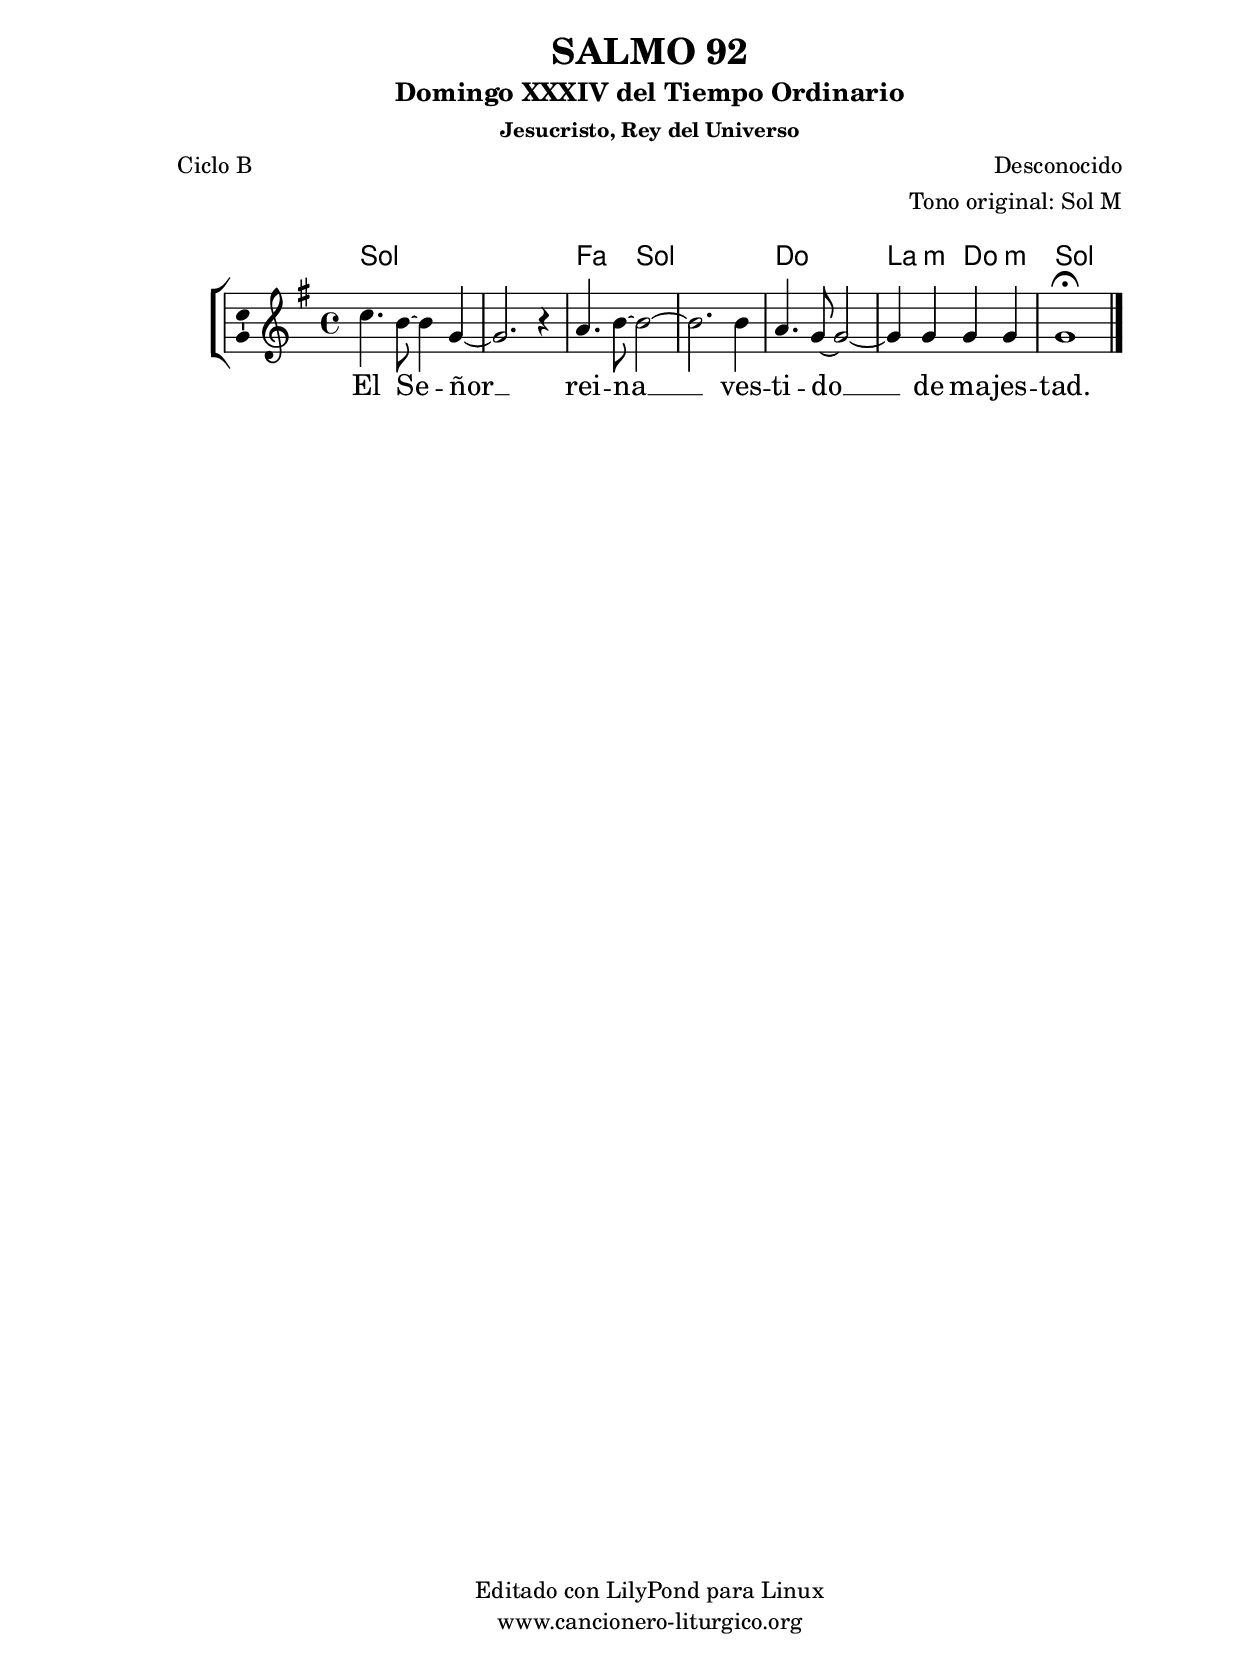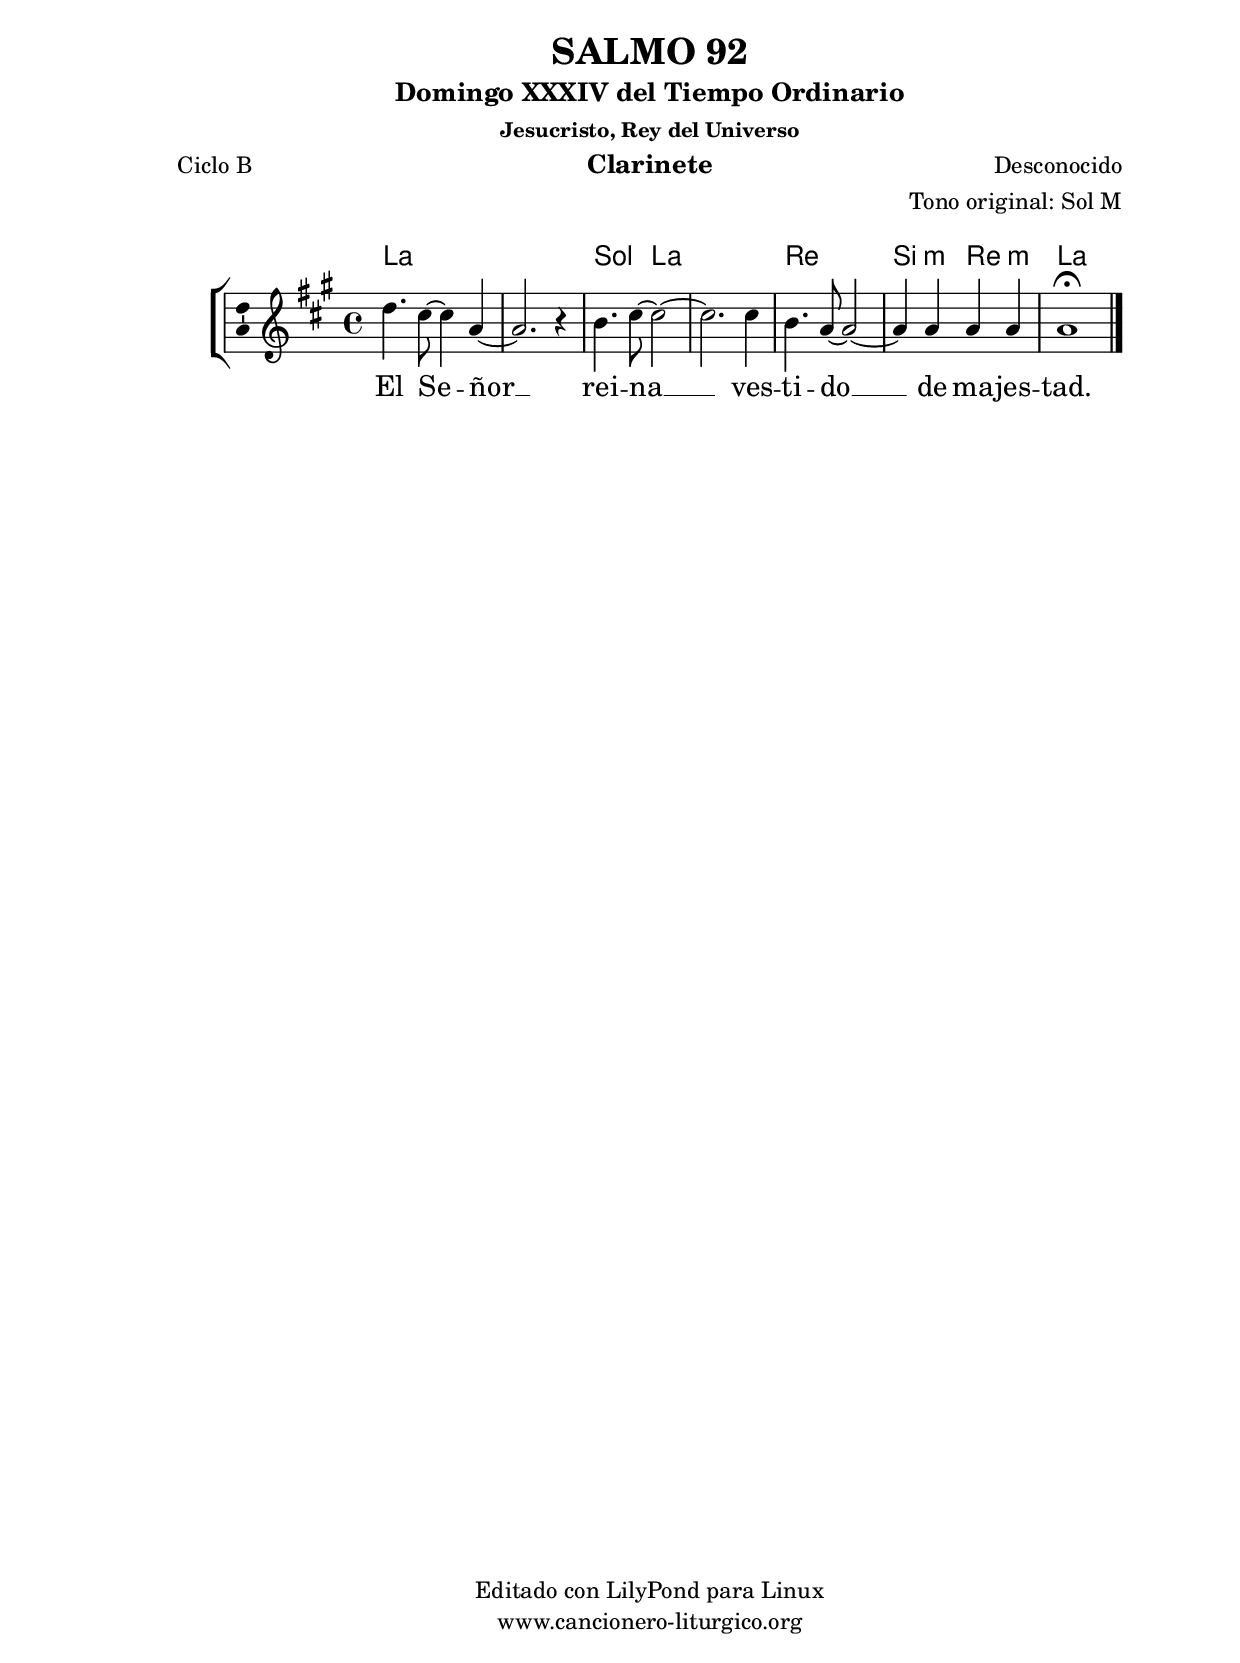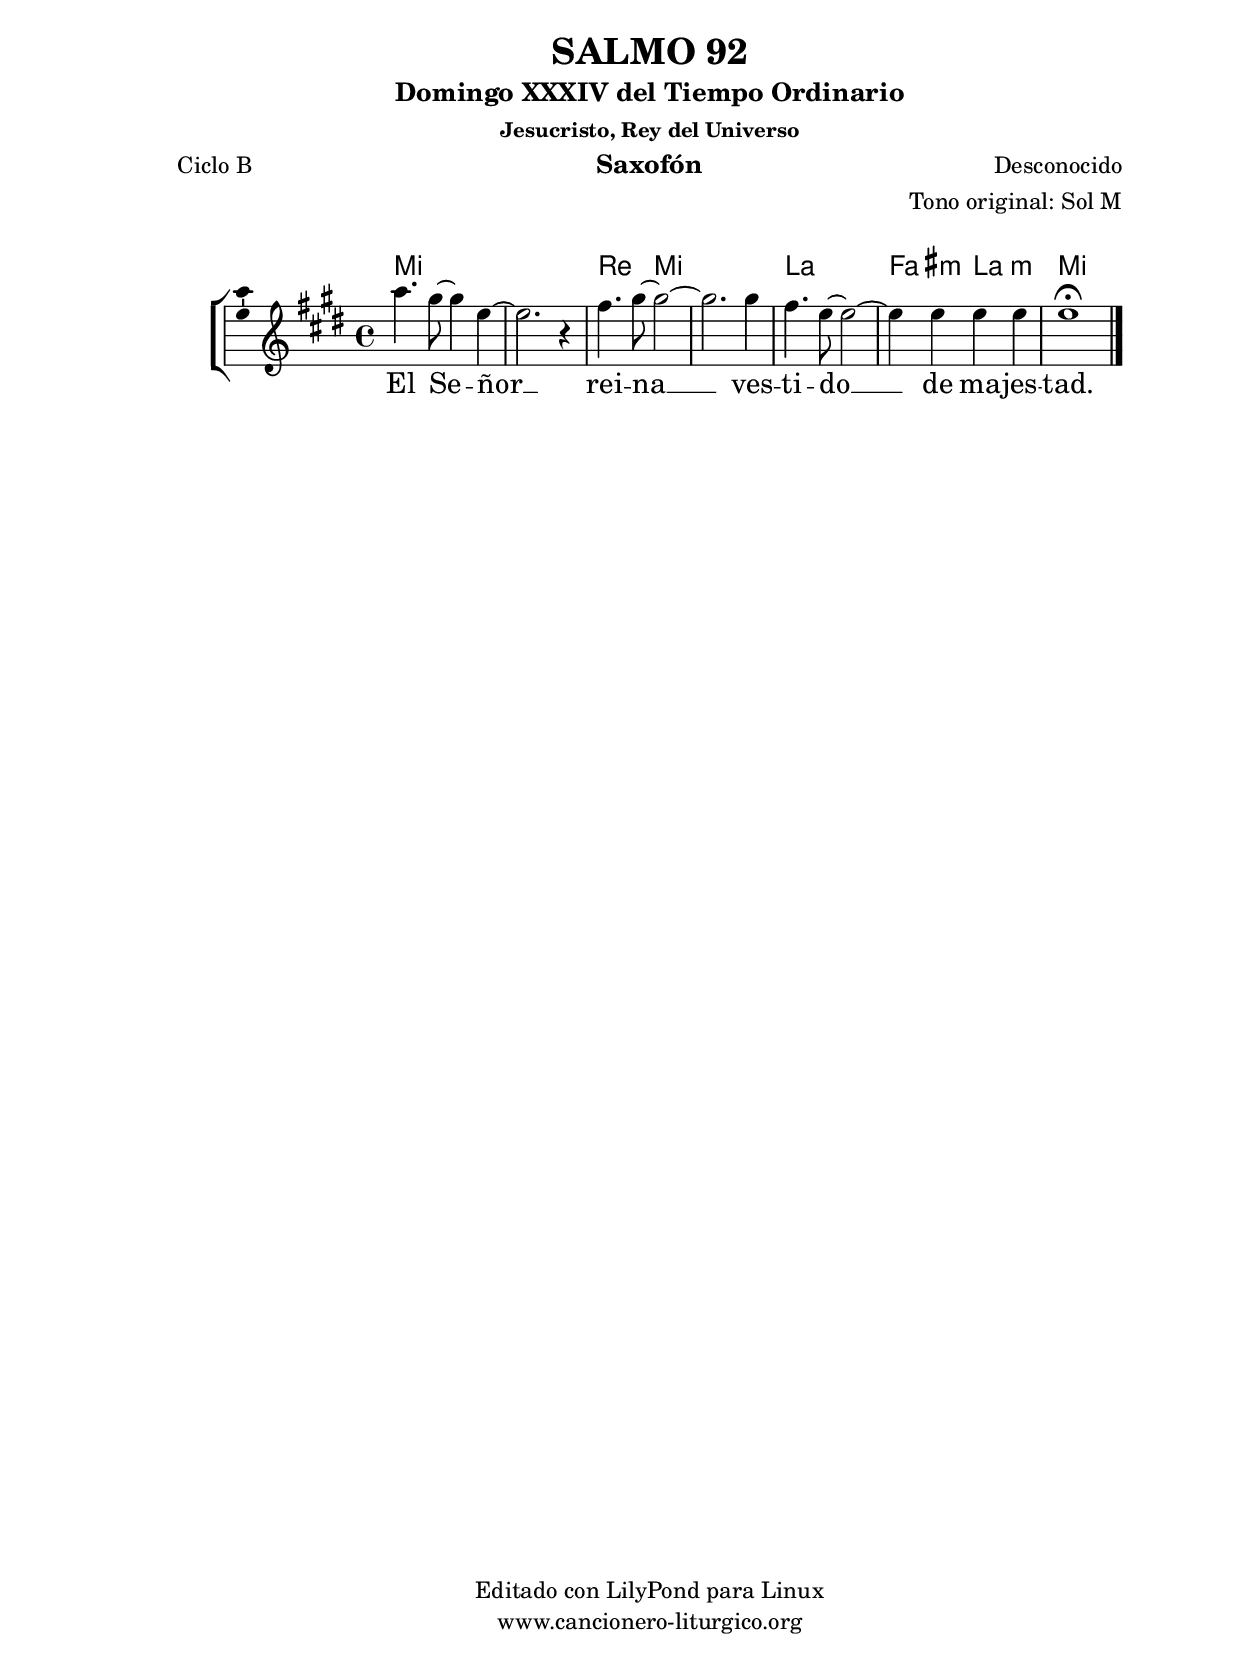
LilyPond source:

%
%para convertir .midi en .wav:
%timidity filename.midi -Ow -o finename.wav
%
%
%Para convertir de .wav a .mp3:
%lame -h -m j filename.wav
%
%
%para escuchar el midi:
%timidity nombrefichero.midi
%


%versión de lilypond para la que se ha escrito esta partitura:
\version "2.16.0"

	%Tamaño papel
	#(set-default-paper-size "a4")
	%Tamaño partitura
	#(set-global-staff-size 20)
	%No responde al pulsar sobre una nota
	#(ly:set-option 'point-and-click #f)

%parámetros del encabezamiento:
\header {
	title = "SALMO 92"
	subtitle = "Domingo XXXIV del Tiempo Ordinario"
	subsubtitle = "Jesucristo, Rey del Universo"
	composer = "Desconocido"
	poet = "Ciclo B"
	meter = ""
	arranger = "Tono original: Sol M"
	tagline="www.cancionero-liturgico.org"
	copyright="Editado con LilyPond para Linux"
	tiempo = "Ordinario"
	usos = "Salmo"
	letra = "El Señor reina vestido de majestad."
	}

%parámetros asociados al papel:
\paper  {
	oddHeaderMarkup = \markup {\fill-line { \on-the-fly #not-first-page \fromproperty #'header:title \on-the-fly #not-first-page \fromproperty #'header:composer }}
	evenHeaderMarkup = \markup {\fill-line { \fromproperty #'header:composer \fromproperty #'header:title }}
	#(set-paper-size "a4")
	print-page-number = ##f
	first-page-number = 1
	print-first-page-number = ##f
%	head-separation = 3.0 \cm
	top-margin = 2.0 \cm
	bottom-margin = 0.5\cm
%%%	bottom-margin = -1.0\cm
	left-margin = 3.0 \cm
	line-width = 16.0 \cm 
	indent = 8\mm
	interscoreline = 2.\mm
	between-system-space = 15\mm
%	para que las partituras no llenen la hoja:
	ragged-bottom = ##t
%	idem para la última hoja:
	ragged-last-bottom = ##f
%	para que las partituras llenen el ancho del papel:
	ragged-last = ##f
	after-title-space = 2.5 \cm
%page-count=1
%system-count=1

	%Flexible Vertical Spacing
%	markup-markup-spacing =
%	#'((basic-distance . 15) (minimum-distance . 15) (padding . 3))
	markup-system-spacing =
	#'((basic-distance . 15) (minimum-distance . 15) (padding . 3))
	system-system-spacing =
	#'((basic-distance . 15) (minimum-distance . 15) (padding . 3))
	score-system-spacing =
	#'((basic-distance . 15) (minimum-distance . 15) (padding . 5))
%	top-system-spacing = % header
%	#'((basic-distance . 8) (minimum-distance . 0) (padding . 3))
%	top-markup-spacing =
%	#'((basic-distance . 20) (minimum-distance . 20) (padding . 3))
	last-bottom-spacing = % footer
	#'((basic-distance . 5) (minimum-distance . 5) (padding . 3))
%	score-markup-spacing =
%	#'((basic-distance . 16) (minimum-distance . 13) (padding . 3))

	}


%parámetros que afectan a toda la partitura:
global =  {
	%clave de sol (G):
	\clef G
	%armadura:
%	\transpose g f
	\key g \major
	\tempo 4=113
	\set Score.tempoHideNote = ##t
	}


acordes = {
	\italianChords
	\chordmode {
%	\transpose g f
{

g1 g f2 g g1 c a2:m c:m g1

	}
	}
}


melodia = 
%	\transpose g f
{
	\relative c''{

\time 4/4

c4. b8~b4 g4~
g2. r4
a4. b8~b2~
b2. b4
a4. g8~g2~
g4 g g g
g1\fermata

	\bar "|."
	}
	}


texto = \lyricmode {
El Se -- ñor __ rei -- na __ ves -- ti -- do __ de ma -- jes -- tad.
	}


acordesStaff = \context ChordNames = acordesStaff <<
	\set chordChanges = ##t
	\acordes
	>>


vozStaff = \context Voice = vozStaff
\with {\consists "Ambitus_engraver"}
<<
%	\set Staff.instrumentName = ""
%	\set Staff.shortInstrumentName = ""
%	\set Staff.midiInstrument = #"clarinet"
%	\set Staff.midiInstrument = #"cello"
%	\set Staff.midiInstrument = #"flute"
	\set Staff.midiInstrument = #"electric guitar (jazz)"
%	\set Staff.midiInstrument = #"english horn"
%	\set Staff.midiInstrument = #"violin"
%	\set Staff.midiInstrument = #"glockenspiel"
	\set Staff.midiMinimumVolume = #0.7
	\set Staff.midiMaximumVolume = #0.9
	\global
	\melodia
	>>


textoStaff = \context Lyrics = textoStaff <<
	\lyricsto vozStaff \texto
	>>

\book {
	\score {
		\context ChoirStaff {
			\override StaffGroup.SystemStartBracket #'collapse-height = #1
			\override Score.SystemStartBar #'collapse-height = #1
			<<
			\acordesStaff
			\vozStaff
			\textoStaff
			>>
			}
		\layout {
	    		\context {
				\Lyrics
				\override LyricText #'font-size = #2
				}
	   		 \context {
				\Score
				%fontSize = #3
				\override StaffSymbol #'staff-space = #(magstep +3)
				%\override Beam #'thickness = #0.55
				%\override SpacingSpanner #'spacing-increment = #1.0
				%\override Slur #'height-limit = #1.5
				}
			}
		}
	\score {
		\unfoldRepeats
		\context ChoirStaff {
			<<
			\acordesStaff
			\vozStaff
			>>
			}
		\midi {
	  		\context {
	  			\Score
				tempoWholesPerMinute = #(ly:make-moment 70 4)
				}
			}
		}
	}

%Partitura para clarinete
#(define output-suffix "C")
\book {
	\header{
		instrument = "Clarinete"
		}
	\score {
		\context ChoirStaff {
			\override StaffGroup.SystemStartBracket #'collapse-height = #1
			\override Score.SystemStartBar #'collapse-height = #1
\transpose c d
			<<
			\acordesStaff
			\vozStaff
			\textoStaff
			>>
			}
		\layout {
	    		\context {
				\Lyrics
				\override LyricText #'font-size = #2
				}
	   		 \context {
				\Score
				%fontSize = #3
				\override StaffSymbol #'staff-space = #(magstep +3)
				%\override Beam #'thickness = #0.55
				%\override SpacingSpanner #'spacing-increment = #1.0
				%\override Slur #'height-limit = #1.5
				}
			}
		}
	}

%Partitura para saxofón
#(define output-suffix "S")
\book {
	\header{
		instrument = "Saxofón"
		}
	\score {
		\context ChoirStaff {
			\override StaffGroup.SystemStartBracket #'collapse-height = #1
			\override Score.SystemStartBar #'collapse-height = #1
\transpose c a
			<<
			\acordesStaff
			\vozStaff
			\textoStaff
			>>
			}
		\layout {
	    		\context {
				\Lyrics
				\override LyricText #'font-size = #2
				}
	   		 \context {
				\Score
				%fontSize = #3
				\override StaffSymbol #'staff-space = #(magstep +3)
				%\override Beam #'thickness = #0.55
				%\override SpacingSpanner #'spacing-increment = #1.0
				%\override Slur #'height-limit = #1.5
				}
			}
		}
	}

